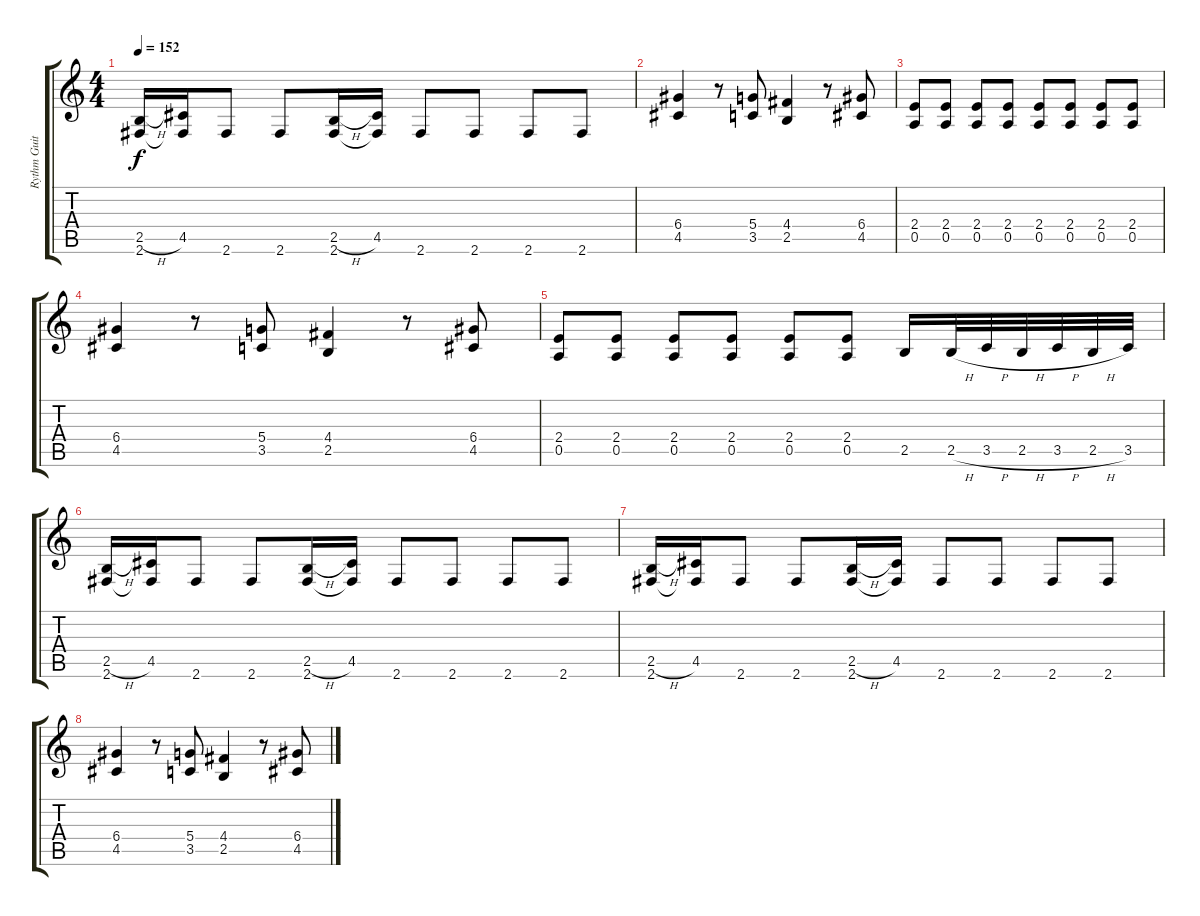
\track ("Rythm Guitar" "Rythm Guit") {instrument distortionguitar}
\staff {score tabs}
\tuning (E4 B3 G3 D3 A2 E2) {hide}
\ts (4 4)
\tempo 152
\clef g2
\ks c
(2.5{h} 2.6).16{dy f} (4.5 2.6{t}).16 2.6.8 2.6.8 (2.5{h} 2.6).16 (4.5 2.6{t}).16 2.6.8 2.6.8 2.6.8 2.6.8 |
(6.4 4.5).4 r.8 (5.4 3.5).8 (4.4 2.5).4 r.8 (6.4 4.5).8 |
(2.4 0.5).8 (2.4 0.5).8 (2.4 0.5).8 (2.4 0.5).8 (2.4 0.5).8 (2.4 0.5).8 (2.4 0.5).8 (2.4 0.5).8 |
(6.4 4.5).4 r.8 (5.4 3.5).8 (4.4 2.5).4 r.8 (6.4 4.5).8 |
(2.4 0.5).8 (2.4 0.5).8 (2.4 0.5).8 (2.4 0.5).8 (2.4 0.5).8 (2.4 0.5).8 2.5.16 2.5{h}.32 3.5{h}.32 2.5{h}.32 3.5{h}.32 2.5{h}.32 3.5.32 |
(2.5{h} 2.6).16 (4.5 2.6{t}).16 2.6.8 2.6.8 (2.5{h} 2.6).16 (4.5 2.6{t}).16 2.6.8 2.6.8 2.6.8 2.6.8 |
(2.5{h} 2.6).16 (4.5 2.6{t}).16 2.6.8 2.6.8 (2.5{h} 2.6).16 (4.5 2.6{t}).16 2.6.8 2.6.8 2.6.8 2.6.8 |
(6.4 4.5).4 r.8 (5.4 3.5).8 (4.4 2.5).4 r.8 (6.4 4.5).8
